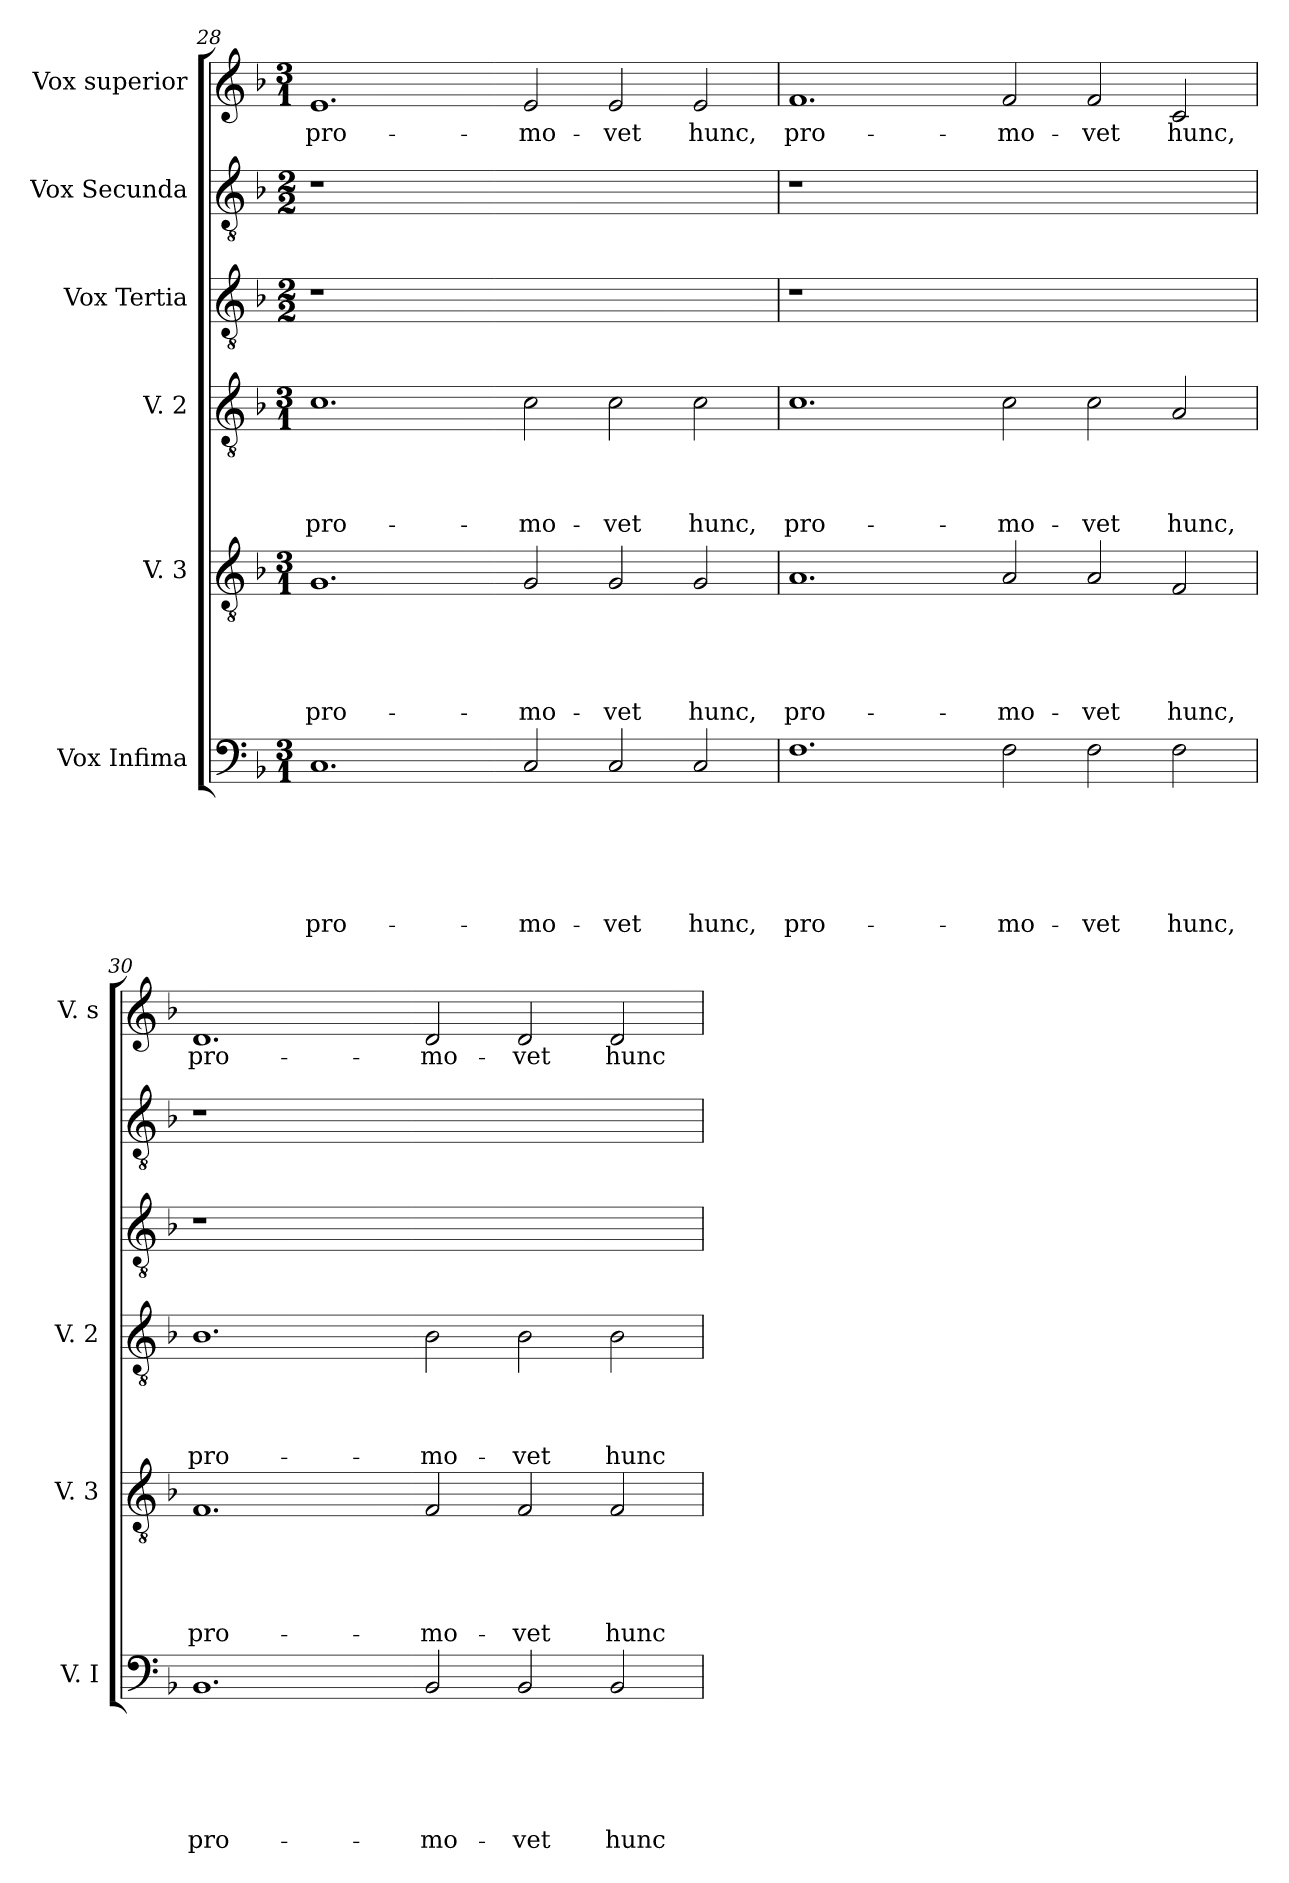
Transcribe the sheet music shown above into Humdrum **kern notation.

**kern	**text	**text	**text	**text	**text	**text	**kern	**text	**text	**text	**text	**text	**kern	**text	**text	**text	**text	**kern	**kern	**kern	**text
*part6	*part6	*part6	*part6	*part6	*part6	*part6	*part5	*part5	*part5	*part5	*part5	*part5	*part4	*part4	*part4	*part4	*part4	*part3	*part2	*part1	*part1
*staff6	*staff6	*staff6	*staff6	*staff6	*staff6	*staff6	*staff5	*staff5	*staff5	*staff5	*staff5	*staff5	*staff4	*staff4	*staff4	*staff4	*staff4	*staff3	*staff2	*staff1	*staff1
*I"Vox Infima	*	*	*	*	*	*	*I"V. 3	*	*	*	*	*	*I"V. 2	*	*	*	*	*I"Vox Tertia	*I"Vox Secunda	*I"Vox superior	*
*I'V. I	*	*	*	*	*	*	*I'V. 3	*	*	*	*	*	*I'V. 2	*	*	*	*	*	*	*I'V. s	*
*clefF4	*	*	*	*	*	*	*clefGv2	*	*	*	*	*	*clefGv2	*	*	*	*	*clefGv2	*clefGv2	*clefG2	*
*k[b-]	*	*	*	*	*	*	*k[b-]	*	*	*	*	*	*k[b-]	*	*	*	*	*k[b-]	*k[b-]	*k[b-]	*
*F:	*	*	*	*	*	*	*F:	*	*	*	*	*	*F:	*	*	*	*	*F:	*F:	*F:	*
*M3/1	*	*	*	*	*	*	*M3/1	*	*	*	*	*	*M3/1	*	*	*	*	*M2/2	*M2/2	*M3/1	*
=28	=28	=28	=28	=28	=28	=28	=28	=28	=28	=28	=28	=28	=28	=28	=28	=28	=28	=28	=28	=28	=28
!	!	!	!	!	!	!LO:LY:b	!	!	!	!	!	!LO:LY:b	!	!	!	!	!LO:LY:b	!	!	!	!LO:LY:b
1.C	.	.	.	.	.	pro-	1.G	.	.	.	.	pro-	1.c	.	.	.	pro-	1r	1r	1.e	pro-
.	.	.	.	.	.	.	.	.	.	.	.	.	.	.	.	.	.	0ryy	0ryy	.	.
!	!	!	!	!	!	!LO:LY:b	!	!	!	!	!	!LO:LY:b	!	!	!	!	!LO:LY:b	!	!	!	!LO:LY:b
2C/	.	.	.	.	.	-mo-	2G/	.	.	.	.	-mo-	2c\	.	.	.	-mo-	.	.	2e/	-mo-
!	!	!	!	!	!	!LO:LY:b	!	!	!	!	!	!LO:LY:b	!	!	!	!	!LO:LY:b	!	!	!	!LO:LY:b
2C/	.	.	.	.	.	-vet	2G/	.	.	.	.	-vet	2c\	.	.	.	-vet	.	.	2e/	-vet
!	!	!	!	!	!	!LO:LY:b	!	!	!	!	!	!LO:LY:b	!	!	!	!	!LO:LY:b	!	!	!	!LO:LY:b
2C/	.	.	.	.	.	hunc,	2G/	.	.	.	.	hunc,	2c\	.	.	.	hunc,	.	.	2e/	hunc,
=29	=29	=29	=29	=29	=29	=29	=29	=29	=29	=29	=29	=29	=29	=29	=29	=29	=29	=29	=29	=29	=29
!	!	!	!	!	!	!LO:LY:b	!	!	!	!	!	!LO:LY:b	!	!	!	!	!LO:LY:b	!	!	!	!LO:LY:b
1.F	.	.	.	.	.	pro-	1.A	.	.	.	.	pro-	1.c	.	.	.	pro-	1r	1r	1.f	pro-
.	.	.	.	.	.	.	.	.	.	.	.	.	.	.	.	.	.	0ryy	0ryy	.	.
!	!	!	!	!	!	!LO:LY:b	!	!	!	!	!	!LO:LY:b	!	!	!	!	!LO:LY:b	!	!	!	!LO:LY:b
2F\	.	.	.	.	.	-mo-	2A/	.	.	.	.	-mo-	2c\	.	.	.	-mo-	.	.	2f/	-mo-
!	!	!	!	!	!	!LO:LY:b	!	!	!	!	!	!LO:LY:b	!	!	!	!	!LO:LY:b	!	!	!	!LO:LY:b
2F\	.	.	.	.	.	-vet	2A/	.	.	.	.	-vet	2c\	.	.	.	-vet	.	.	2f/	-vet
!	!	!	!	!	!	!LO:LY:b	!	!	!	!	!	!LO:LY:b	!	!	!	!	!LO:LY:b	!	!	!	!LO:LY:b
2F\	.	.	.	.	.	hunc,	2F/	.	.	.	.	hunc,	2A/	.	.	.	hunc,	.	.	2c/	hunc,
=30	=30	=30	=30	=30	=30	=30	=30	=30	=30	=30	=30	=30	=30	=30	=30	=30	=30	=30	=30	=30	=30
!	!	!	!	!	!	!LO:LY:b	!	!	!	!	!	!LO:LY:b	!	!	!	!	!LO:LY:b	!	!	!	!LO:LY:b
1.BB-	.	.	.	.	.	pro-	1.F	.	.	.	.	pro-	1.B-	.	.	.	pro-	1r	1r	1.d	pro-
.	.	.	.	.	.	.	.	.	.	.	.	.	.	.	.	.	.	0ryy	0ryy	.	.
!	!	!	!	!	!	!LO:LY:b	!	!	!	!	!	!LO:LY:b	!	!	!	!	!LO:LY:b	!	!	!	!LO:LY:b
2BB-/	.	.	.	.	.	-mo-	2F/	.	.	.	.	-mo-	2B-\	.	.	.	-mo-	.	.	2d/	-mo-
!	!	!	!	!	!	!LO:LY:b	!	!	!	!	!	!LO:LY:b	!	!	!	!	!LO:LY:b	!	!	!	!LO:LY:b
2BB-/	.	.	.	.	.	-vet	2F/	.	.	.	.	-vet	2B-\	.	.	.	-vet	.	.	2d/	-vet
!	!	!	!	!	!	!LO:LY:b	!	!	!	!	!	!LO:LY:b	!	!	!	!	!LO:LY:b	!	!	!	!LO:LY:b
2BB-/	.	.	.	.	.	hunc	2F/	.	.	.	.	hunc	2B-\	.	.	.	hunc	.	.	2d/	hunc
=	=	=	=	=	=	=	=	=	=	=	=	=	=	=	=	=	=	=	=	=	=
*-	*-	*-	*-	*-	*-	*-	*-	*-	*-	*-	*-	*-	*-	*-	*-	*-	*-	*-	*-	*-	*-
